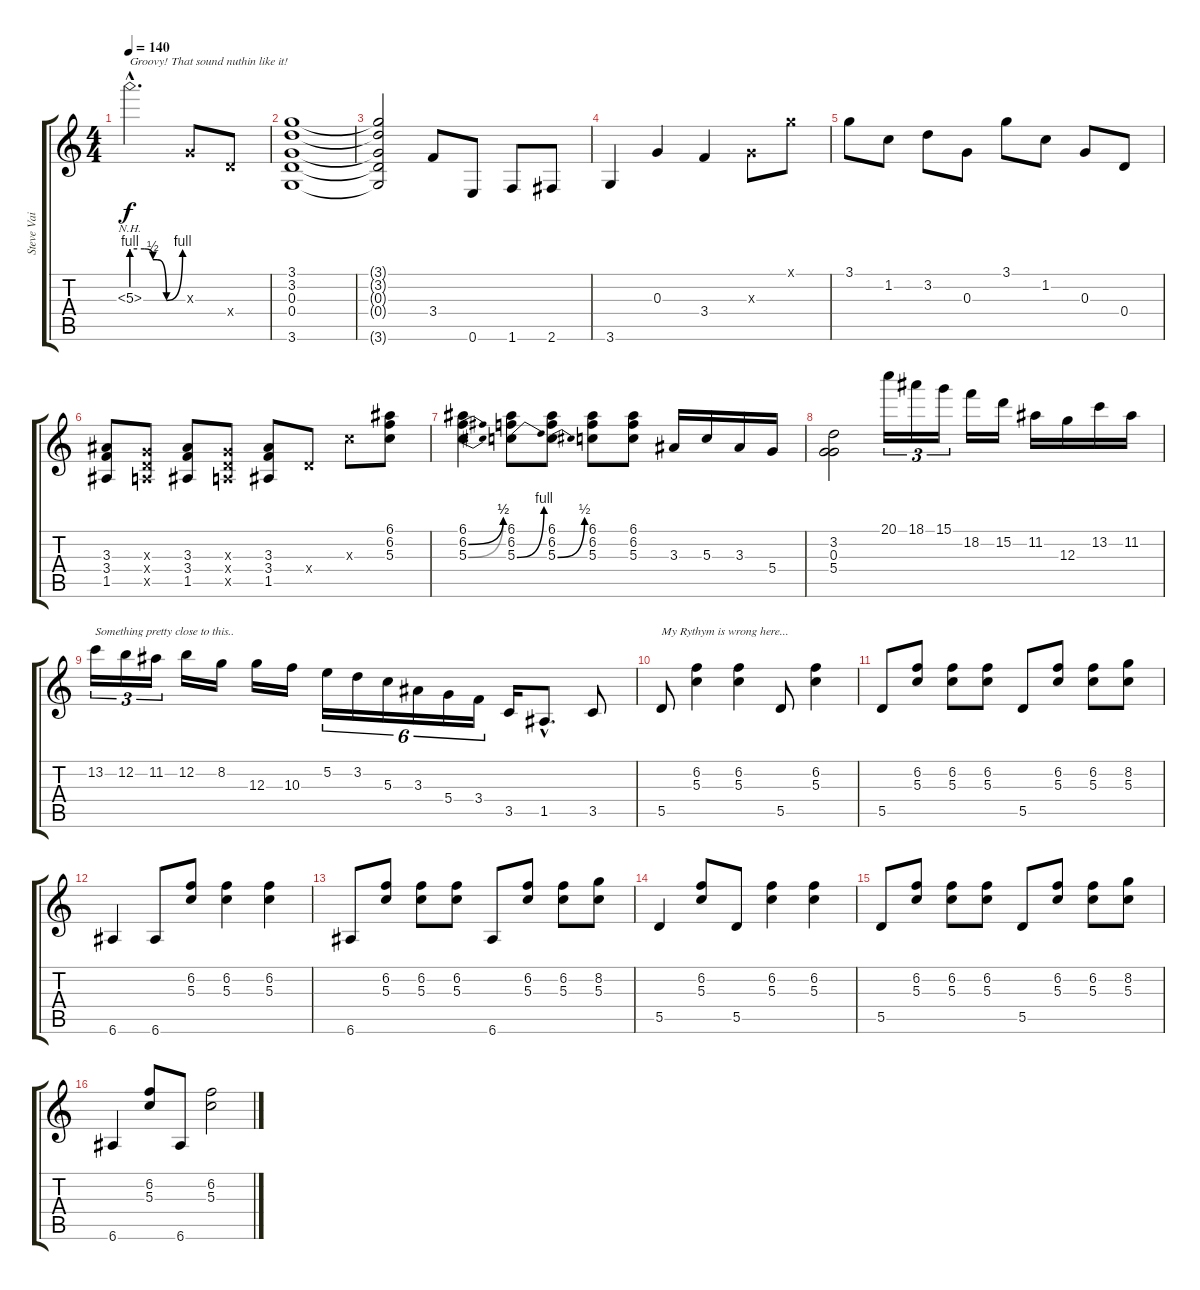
\track ("Steve Vai" "Steve Vai") {instrument overdrivenguitar}
\staff {score tabs}
\tuning (E4 B3 G3 D3 A2 E2) {hide}
\ts (4 4)
\tempo 140
\clef g2
\ks c
5.3{be (custom 0 4 15 4 25 2 30 2 41 0 60 4) nh hac}.2{d txt "Groovy! That sound nuthin like it!" dy f} 0.3{x}.8 0.4{x}.8 |
(3.1 3.2 0.3 0.4 3.6).1 |
(3.1{t} 3.2{t} 0.3{t} 0.4{t} 3.6{t}).2 3.4.8 0.6.8 1.6.8 2.6.8 |
3.6.4 0.3.4 3.4.4 0.3{x}.8 3.1{x}.8 |
3.1.8 1.2.8 3.2.8 0.3.8 3.1.8 1.2.8 0.3.8 0.4.8 |
(3.3 3.4 1.5).8 (0.3{x} 0.4{x} 0.5{x}).8 (3.3 3.4 1.5).8 (0.3{x} 0.4{x} 0.5{x}).8 (3.3 3.4 1.5).8 0.4{x}.8 5.3{x}.8 (6.1 6.2 5.3).8 |
(6.1 6.2{be (bend 0 0 60 2)} 5.3{be (bend 0 0 60 2)}).4 (6.1 6.2 5.3{be (bend 0 0 60 4)}).8 (6.1 6.2 5.3{be (bend 0 0 60 2)}).8 (6.1 6.2 5.3).8 (6.1 6.2 5.3).8 3.3.16 5.3.16 3.3.16 5.4.16 |
(3.2 0.3 5.4).2 20.1.16{tu (3 2)} 18.1.16{tu (3 2)} 15.1.16{tu (3 2)} 18.2.16 15.2.16 11.2.16 12.3.16 13.2.16 11.2.16 |
13.2.16{tu (3 2) txt "Something pretty close to this.."} 12.2.16{tu (3 2)} 11.2.16{tu (3 2)} 12.2.16 8.2.16 12.3.16 10.3.16 5.2.16{tu (6 4)} 3.2.16{tu (6 4)} 5.3.16{tu (6 4)} 3.3.16{tu (6 4)} 5.4.16{tu (6 4)} 3.4.16{tu (6 4)} 3.5.16 1.5{hac}.8{d} 3.5.8 |
5.5.8{txt "My Rythym is wrong here..."} (6.2 5.3).4 (6.2 5.3).4 5.5.8 (6.2 5.3).4 |
5.5.8 (6.2 5.3).8 (6.2 5.3).8 (6.2 5.3).8 5.5.8 (6.2 5.3).8 (6.2 5.3).8 (8.2 5.3).8 |
6.6.4 6.6.8 (6.2 5.3).8 (6.2 5.3).4 (6.2 5.3).4 |
6.6.8 (6.2 5.3).8 (6.2 5.3).8 (6.2 5.3).8 6.6.8 (6.2 5.3).8 (6.2 5.3).8 (8.2 5.3).8 |
5.5.4 (6.2 5.3).8 5.5.8 (6.2 5.3).4 (6.2 5.3).4 |
5.5.8 (6.2 5.3).8 (6.2 5.3).8 (6.2 5.3).8 5.5.8 (6.2 5.3).8 (6.2 5.3).8 (8.2 5.3).8 |
6.6.4 (6.2 5.3).8 6.6.8 (6.2 5.3).2
